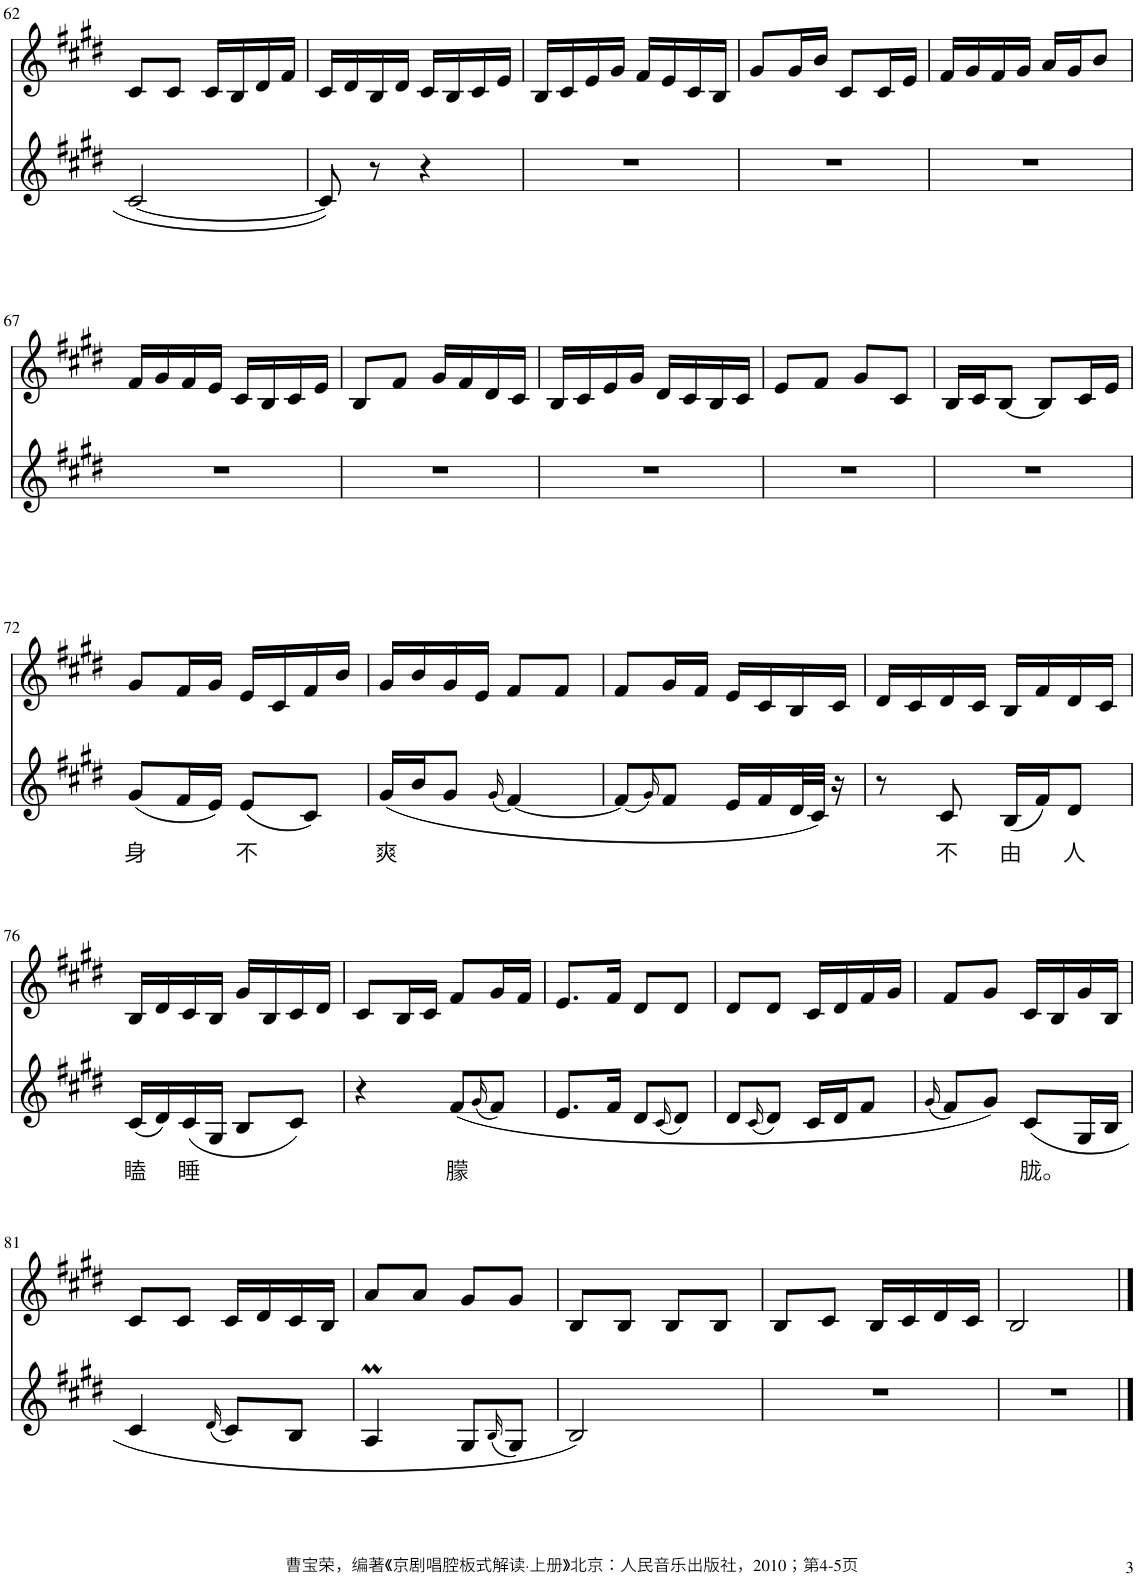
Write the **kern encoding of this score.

**kern	**text	**kern
*part2	*part2	*part1
*staff2	*staff2	*staff1
*I"Piano	*	*I"Piano
*I'Pno	*	*I'Pno
!!LO:PB:g=z
*clefG2	*	*clefG2
*k[f#c#g#d#]	*	*k[f#c#g#d#]
*M2/4	*	*M2/4
=62	=62	=62
[2c#/	.	8c#/L
.	.	8c#/J
.	.	16c#/LL
.	.	16B/
.	.	16d#/
.	.	16f#/JJ
=63	=63	=63
8c#/]	.	16c#/LL
.	.	16d#/
8r	.	16B/
.	.	16d#/JJ
4r	.	16c#/LL
.	.	16B/
.	.	16c#/
.	.	16e/JJ
=64	=64	=64
2r	.	16B/LL
.	.	16c#/
.	.	16e/
.	.	16g#/JJ
.	.	16f#/LL
.	.	16e/
.	.	16c#/
.	.	16B/JJ
=65	=65	=65
2r	.	8g#/L
.	.	16g#/L
.	.	16b/JJ
.	.	8c#/L
.	.	16c#/L
.	.	16e/JJ
=66	=66	=66
2r	.	16f#/LL
.	.	16g#/
.	.	16f#/
.	.	16g#/JJ
.	.	16a/LL
.	.	16g#/J
.	.	8b/J
!!LO:LB:g=z
=67	=67	=67
2r	.	16f#/LL
.	.	16g#/
.	.	16f#/
.	.	16e/JJ
.	.	16c#/LL
.	.	16B/
.	.	16c#/
.	.	16e/JJ
=68	=68	=68
2r	.	8B/L
.	.	8f#/J
.	.	16g#/LL
.	.	16f#/
.	.	16d#/
.	.	16c#/JJ
=69	=69	=69
2r	.	16B/LL
.	.	16c#/
.	.	16e/
.	.	16g#/JJ
.	.	16d#/LL
.	.	16c#/
.	.	16B/
.	.	16c#/JJ
=70	=70	=70
2r	.	8e/L
.	.	8f#/J
.	.	8g#/L
.	.	8c#/J
=71	=71	=71
2r	.	16B/LL
.	.	16c#/J
.	.	[8B/J
.	.	8B/L]
.	.	16c#/L
.	.	16e/JJ
!!LO:LB:g=z
=72	=72	=72
!	!LO:LY:b	!
(8g#/L	身	8g#/L
16f#/L	.	16f#/L
16e/JJ)	.	16g#/JJ
!	!LO:LY:b	!
(8e/L	不	16e/LL
.	.	16c#/
8c#/J)	.	16f#/
.	.	16b/JJ
=73	=73	=73
!	!LO:LY:b	!
(16g#/LL	爽	16g#/LL
16b/J	.	16b/
8g#/J	.	16g#/
.	.	16e/JJ
(16qg#/	.	.
[4f#/)	.	8f#/L
.	.	8f#/J
=74	=74	=74
(8f#/L]	.	8f#/L
16qg#/)	.	.
8f#/J	.	16g#/L
.	.	16f#/JJ
16e/LL	.	16e/LL
16f#/	.	16c#/
32d#/L	.	16B/
32c#/JJJ)	.	.
16r	.	16c#/JJ
=75	=75	=75
8r	.	16d#/LL
.	.	16c#/
!	!LO:LY:b	!
8c#/	不	16d#/
.	.	16c#/JJ
!	!LO:LY:b	!
(16B/LL	由	16B/LL
16f#/J)	.	16f#/
!	!LO:LY:b	!
8d#/J	人	16d#/
.	.	16c#/JJ
!!LO:LB:g=z
=76	=76	=76
!	!LO:LY:b	!
(16c#/LL	瞌	16B/LL
16d#/)	.	16d#/
!	!LO:LY:b	!
(16c#/	睡	16c#/
16G#/JJ	.	16B/JJ
8B/L	.	16g#/LL
.	.	16B/
8c#/J)	.	16c#/
.	.	16d#/JJ
=77	=77	=77
4r	.	8c#/L
.	.	16B/L
.	.	16c#/JJ
!	!LO:LY:b	!
(8f#/L	朦	8f#/L
(16qg#/	.	.
8f#/J)	.	16g#/L
.	.	16f#/JJ
=78	=78	=78
8.e/L	.	8.e/L
16f#/Jk	.	16f#/Jk
8d#/L	.	8d#/L
(16qc#/	.	.
8d#/J)	.	8d#/J
=79	=79	=79
8d#/L	.	8d#/L
(16qc#/	.	.
8d#/J)	.	8d#/J
16c#/LL	.	16c#/LL
16d#/J	.	16d#/
8f#/J	.	16f#/
.	.	16g#/JJ
=80	=80	=80
(16qg#/	.	.
8f#/L)	.	8f#/L
8g#/J)	.	8g#/J
!	!LO:LY:b	!
(8c#/L	胧。	16c#/LL
.	.	16B/
16G#/L	.	16g#/
16B/JJ	.	16B/JJ
!!LO:LB:g=z
=81	=81	=81
4c#/	.	8c#/L
.	.	8c#/J
(16qd#/	.	.
8c#/L)	.	16c#/LL
.	.	16d#/
8B/J	.	16c#/
.	.	16B/JJ
=82	=82	=82
4AM/	.	8a/L
.	.	8a/J
8G#/L	.	8g#/L
(16qB/	.	.
8G#/J)	.	8g#/J
=83	=83	=83
2B/)	.	8B/L
.	.	8B/J
.	.	8B/L
.	.	8B/J
=84	=84	=84
2r	.	8B/L
.	.	8c#/J
.	.	16B/LL
.	.	16c#/
.	.	16d#/
.	.	16c#/JJ
=85	=85	=85
2r	.	2B/
==	==	==
*-	*-	*-
